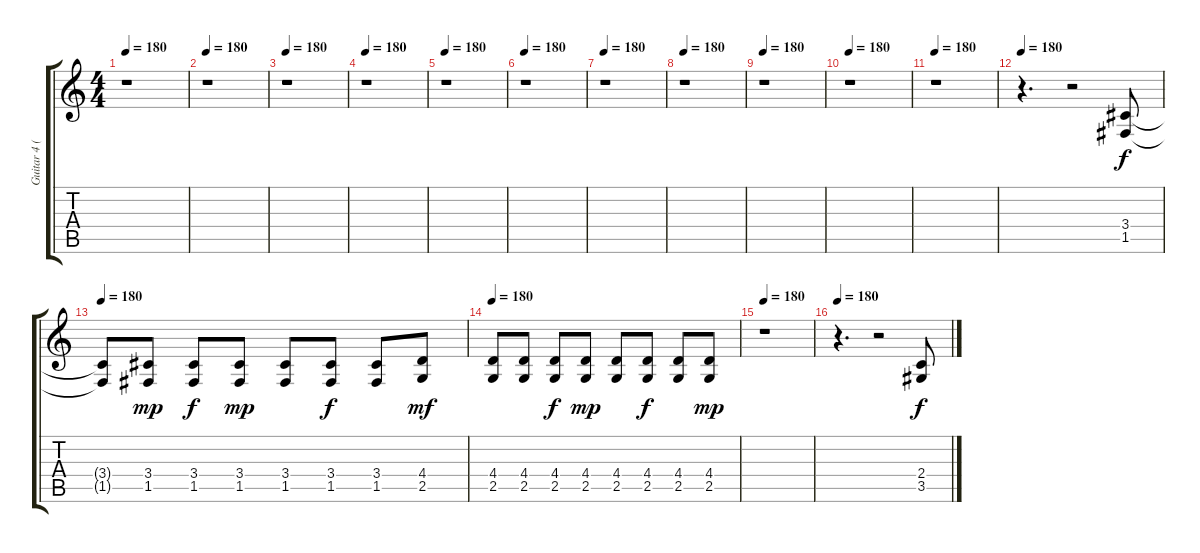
\track ("Guitar 4 (Rhythm)" "Guitar 4 (") {instrument distortionguitar}
\staff {score tabs}
\tuning (C4 G3 Eb3 Bb2 F2 C2) {hide}
\ts (4 4)
\tempo 180
\clef g2
\ks c
r.1{dy f} |
\tempo 180
r.1 |
\tempo 180
r.1 |
\tempo 180
r.1 |
\tempo 180
r.1 |
\tempo 180
r.1 |
\tempo 180
r.1 |
\tempo 180
r.1 |
\tempo 180
r.1 |
\tempo 180
r.1 |
\tempo 180
r.1 |
\tempo 180
r.4{d} r.2 (3.4 1.5).8 |
\tempo 180
(3.4{t} 1.5{t}).8 (3.4 1.5).8{dy mp} (3.4 1.5).8{dy f} (3.4 1.5).8{dy mp} (3.4 1.5).8 (3.4 1.5).8{dy f} (3.4 1.5).8 (4.4 2.5).8{dy mf} |
\tempo 180
(4.4 2.5).8 (4.4 2.5).8 (4.4 2.5).8{dy f} (4.4 2.5).8{dy mp} (4.4 2.5).8 (4.4 2.5).8{dy f} (4.4 2.5).8 (4.4 2.5).8{dy mp} |
\tempo 180
r.1 |
\tempo 180
r.4{d} r.2 (2.4 3.5).8{dy f}
